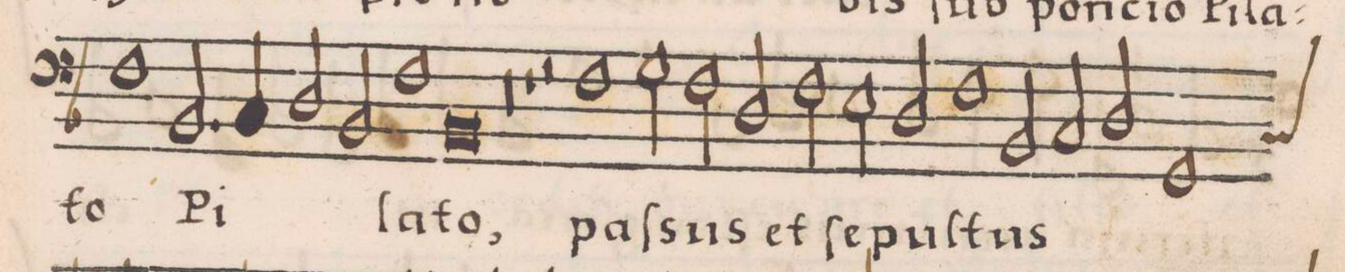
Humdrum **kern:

**kern	**text
*I"BASSVS	*
*clefF4	*
*k[b-]	*
*met(C|)	*
*M2/1	*
1F\	-to
2.BB-/	Pi-
4C/	.
=111-	=111-
2D/	.
2BB-/	.
1F\	-la-
=112-	=112-
0BB-/	-to,
=113-	=113-
0r	.
=114-	=114-
1r	.
2r	.
1F\	paſ-
=115-	=115-
2G\	.
2F\	-sus
2D/	.
=116-	=116-
2F\	et
2E\	ſe-
2D/	-pul-
1F\	.
=117-	=117-
2BB-/	-tus
2C/	.
2D/	.
=118-	=118-
*custos:C	*
1GG/	.
*-	*-
